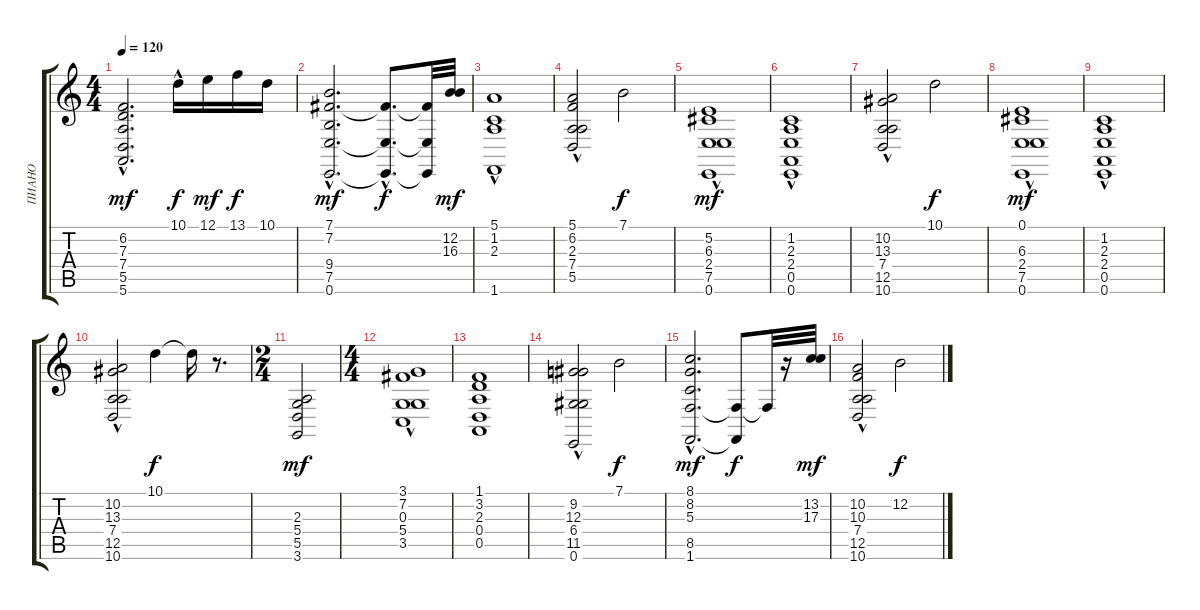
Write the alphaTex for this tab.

\track ("ПИАНО" "ПИАНО") {instrument acousticgrandpiano}
\staff {score tabs}
\tuning (E4 B3 G3 D3 A2 E2) {hide}
\ts (4 4)
\tempo 120
\clef g2
\ks c
(6.2 7.3 7.4{hac} 5.5 5.6{hac}).2{d dy mf} 10.1{hac}.16{dy f} 12.1.16{dy mf} 13.1.16{dy f} 10.1.16 |
(7.1{hac} 7.2{hac} 9.4 7.5{hac} 0.6{hac}).2{d dy mf} (7.2{hac t} 7.5{hac t} 0.6{hac t}).8{d dy f} (7.2{t} 7.5{t} 0.6{t}).32 (12.2 16.3).32{dy mf} |
(5.1 1.2{hac} 2.3 1.6{hac}).1 |
(5.1 6.2{hac} 2.3{hac} 7.4{hac} 5.5).2 7.1.2{dy f} |
(5.2 6.3 2.4{hac} 7.5{hac} 0.6).1{dy mf} |
(1.2{hac} 2.3 2.4 0.5{hac} 0.6).1 |
(10.2 13.3 7.4{hac} 12.5{hac} 10.6).2 10.1.2{dy f} |
(0.1 6.3 2.4{hac} 7.5{hac} 0.6).1{dy mf} |
(1.2{hac} 2.3 2.4 0.5 0.6).1 |
(10.2{hac} 13.3 7.4{hac} 12.5{hac} 10.6{hac}).2 10.1.4{dy f} 10.1{t}.16 r.8{d} |
\ts (2 4)
(2.3 5.4 5.5 3.6).2{dy mf} |
\ts (4 4)
(3.1 7.2 0.3{hac} 5.4{hac} 3.5{hac}).1 |
(1.1 3.2 2.3 0.4 0.5).1 |
(9.2 12.3 6.4{hac} 11.5{hac} 0.6).2 7.1.2{dy f} |
(8.1{hac} 8.2 5.3 8.5{hac} 1.6{hac}).2{d dy mf} (8.5{t} 1.6{t}).8{dy f} 8.5{t}.32 r.16 (13.2 17.3).32{dy mf} |
(10.2 10.3{hac} 7.4{hac} 12.5{hac} 10.6{hac}).2 12.2.2{dy f}
